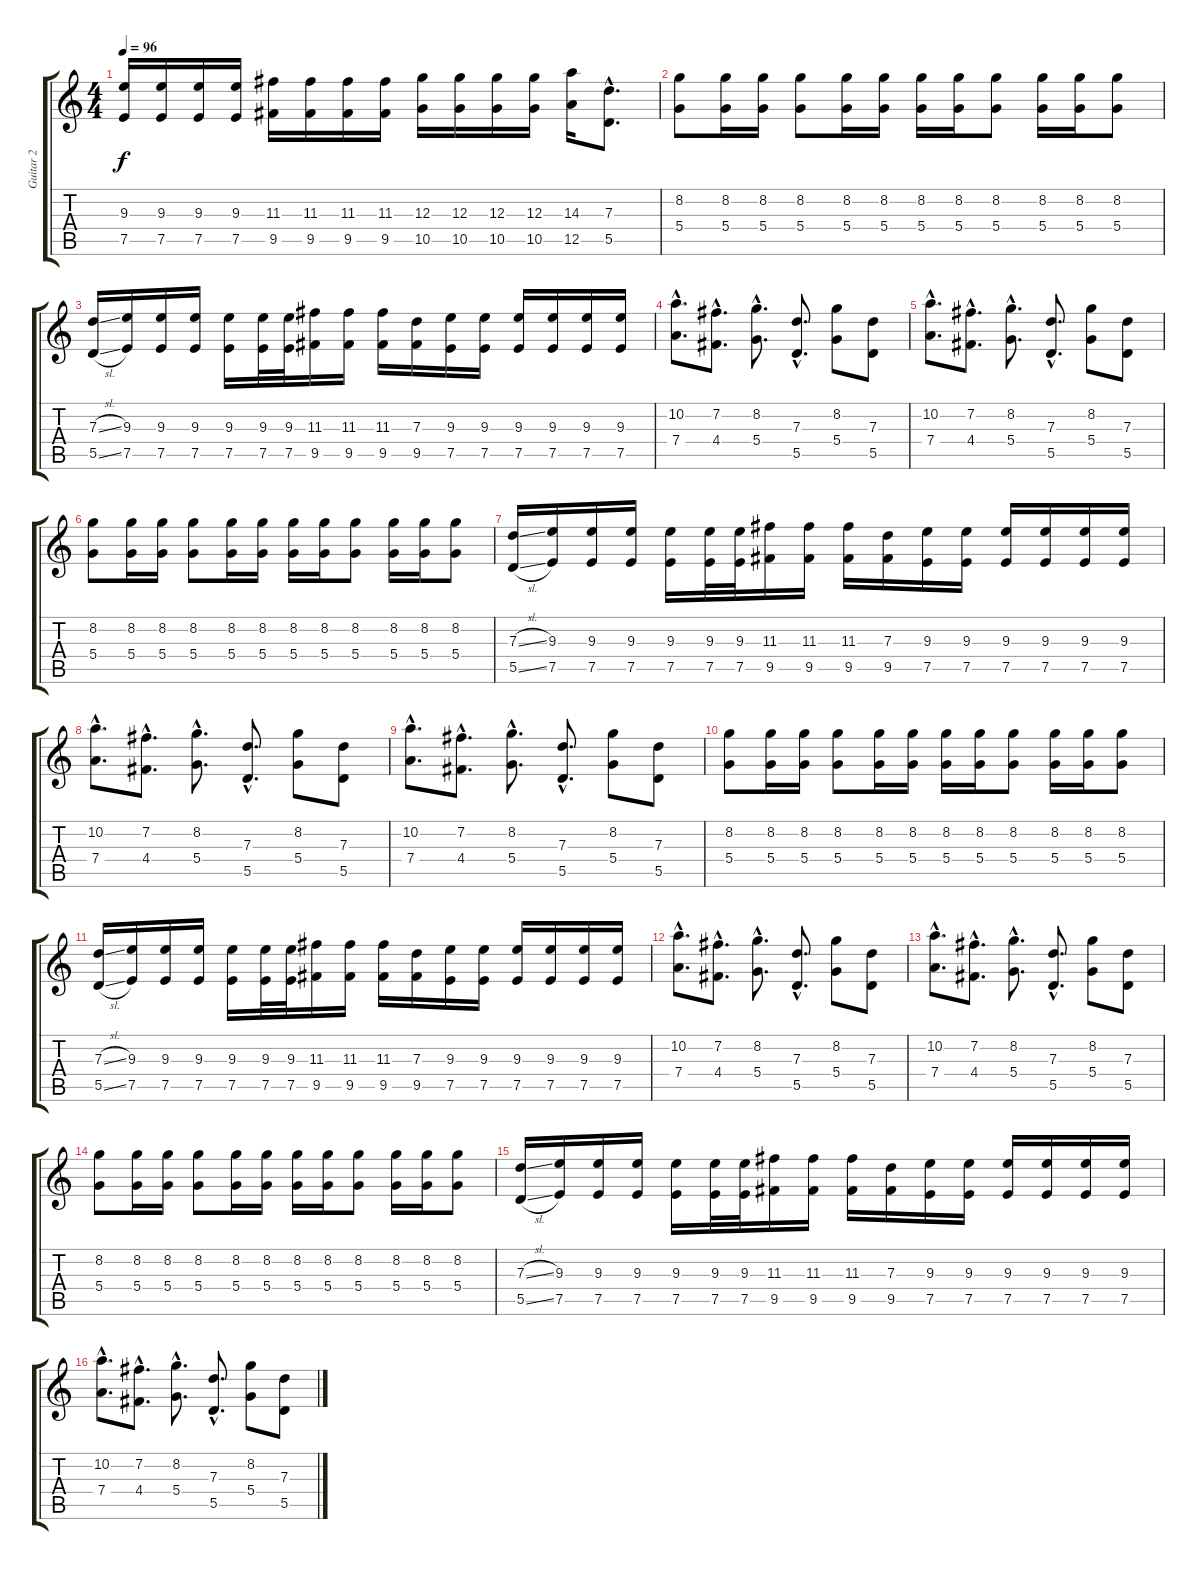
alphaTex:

\track ("Guitar 2" "Guitar 2") {instrument overdrivenguitar}
\staff {score tabs}
\tuning (E4 B3 G3 D3 A2 E2) {hide}
\ts (4 4)
\tempo 96
\clef g2
\ks c
(9.3 7.5).16{dy f volume 10 instrument overdrivenguitar} (9.3 7.5).16 (9.3 7.5).16 (9.3 7.5).16 (11.3 9.5).16 (11.3 9.5).16 (11.3 9.5).16 (11.3 9.5).16 (12.3 10.5).16 (12.3 10.5).16 (12.3 10.5).16 (12.3 10.5).16 (14.3 12.5).16 (7.3{hac} 5.5{hac}).8{d} |
(8.2 5.4).8{volume 10} (8.2 5.4).16 (8.2 5.4).16 (8.2 5.4).8 (8.2 5.4).16 (8.2 5.4).16 (8.2 5.4).16 (8.2 5.4).16 (8.2 5.4).8 (8.2 5.4).16 (8.2 5.4).16 (8.2 5.4).8 |
(7.3{sl} 5.5{sl}).16 (9.3 7.5).16 (9.3 7.5).16 (9.3 7.5).16 (9.3 7.5).16 (9.3 7.5).32 (9.3 7.5).32 (11.3 9.5).16 (11.3 9.5).16 (11.3 9.5).16 (7.3 9.5).16 (9.3 7.5).16 (9.3 7.5).16 (9.3 7.5).16 (9.3 7.5).16 (9.3 7.5).16 (9.3 7.5).16 |
(10.2{hac} 7.4{hac}).8{d} (7.2{hac} 4.4{hac}).8{d} (8.2{hac} 5.4{hac}).8{d} (7.3{hac} 5.5{hac}).8{d} (8.2 5.4).8 (7.3 5.5).8 |
(10.2{hac} 7.4{hac}).8{d} (7.2{hac} 4.4{hac}).8{d} (8.2{hac} 5.4{hac}).8{d} (7.3{hac} 5.5{hac}).8{d} (8.2 5.4).8 (7.3 5.5).8 |
(8.2 5.4).8{volume 10} (8.2 5.4).16 (8.2 5.4).16 (8.2 5.4).8 (8.2 5.4).16 (8.2 5.4).16 (8.2 5.4).16 (8.2 5.4).16 (8.2 5.4).8 (8.2 5.4).16 (8.2 5.4).16 (8.2 5.4).8 |
(7.3{sl} 5.5{sl}).16 (9.3 7.5).16 (9.3 7.5).16 (9.3 7.5).16 (9.3 7.5).16 (9.3 7.5).32 (9.3 7.5).32 (11.3 9.5).16 (11.3 9.5).16 (11.3 9.5).16 (7.3 9.5).16 (9.3 7.5).16 (9.3 7.5).16 (9.3 7.5).16 (9.3 7.5).16 (9.3 7.5).16 (9.3 7.5).16 |
(10.2{hac} 7.4{hac}).8{d} (7.2{hac} 4.4{hac}).8{d} (8.2{hac} 5.4{hac}).8{d} (7.3{hac} 5.5{hac}).8{d} (8.2 5.4).8 (7.3 5.5).8 |
(10.2{hac} 7.4{hac}).8{d} (7.2{hac} 4.4{hac}).8{d} (8.2{hac} 5.4{hac}).8{d} (7.3{hac} 5.5{hac}).8{d} (8.2 5.4).8 (7.3 5.5).8 |
(8.2 5.4).8{volume 10} (8.2 5.4).16 (8.2 5.4).16 (8.2 5.4).8 (8.2 5.4).16 (8.2 5.4).16 (8.2 5.4).16 (8.2 5.4).16 (8.2 5.4).8 (8.2 5.4).16 (8.2 5.4).16 (8.2 5.4).8 |
(7.3{sl} 5.5{sl}).16 (9.3 7.5).16 (9.3 7.5).16 (9.3 7.5).16 (9.3 7.5).16 (9.3 7.5).32 (9.3 7.5).32 (11.3 9.5).16 (11.3 9.5).16 (11.3 9.5).16 (7.3 9.5).16 (9.3 7.5).16 (9.3 7.5).16 (9.3 7.5).16 (9.3 7.5).16 (9.3 7.5).16 (9.3 7.5).16 |
(10.2{hac} 7.4{hac}).8{d} (7.2{hac} 4.4{hac}).8{d} (8.2{hac} 5.4{hac}).8{d} (7.3{hac} 5.5{hac}).8{d} (8.2 5.4).8 (7.3 5.5).8 |
(10.2{hac} 7.4{hac}).8{d} (7.2{hac} 4.4{hac}).8{d} (8.2{hac} 5.4{hac}).8{d} (7.3{hac} 5.5{hac}).8{d} (8.2 5.4).8 (7.3 5.5).8 |
(8.2 5.4).8{volume 10} (8.2 5.4).16 (8.2 5.4).16 (8.2 5.4).8 (8.2 5.4).16 (8.2 5.4).16 (8.2 5.4).16 (8.2 5.4).16 (8.2 5.4).8 (8.2 5.4).16 (8.2 5.4).16 (8.2 5.4).8 |
(7.3{sl} 5.5{sl}).16 (9.3 7.5).16 (9.3 7.5).16 (9.3 7.5).16 (9.3 7.5).16 (9.3 7.5).32 (9.3 7.5).32 (11.3 9.5).16 (11.3 9.5).16 (11.3 9.5).16 (7.3 9.5).16 (9.3 7.5).16 (9.3 7.5).16 (9.3 7.5).16 (9.3 7.5).16 (9.3 7.5).16 (9.3 7.5).16 |
(10.2{hac} 7.4{hac}).8{d} (7.2{hac} 4.4{hac}).8{d} (8.2{hac} 5.4{hac}).8{d} (7.3{hac} 5.5{hac}).8{d} (8.2 5.4).8 (7.3 5.5).8
